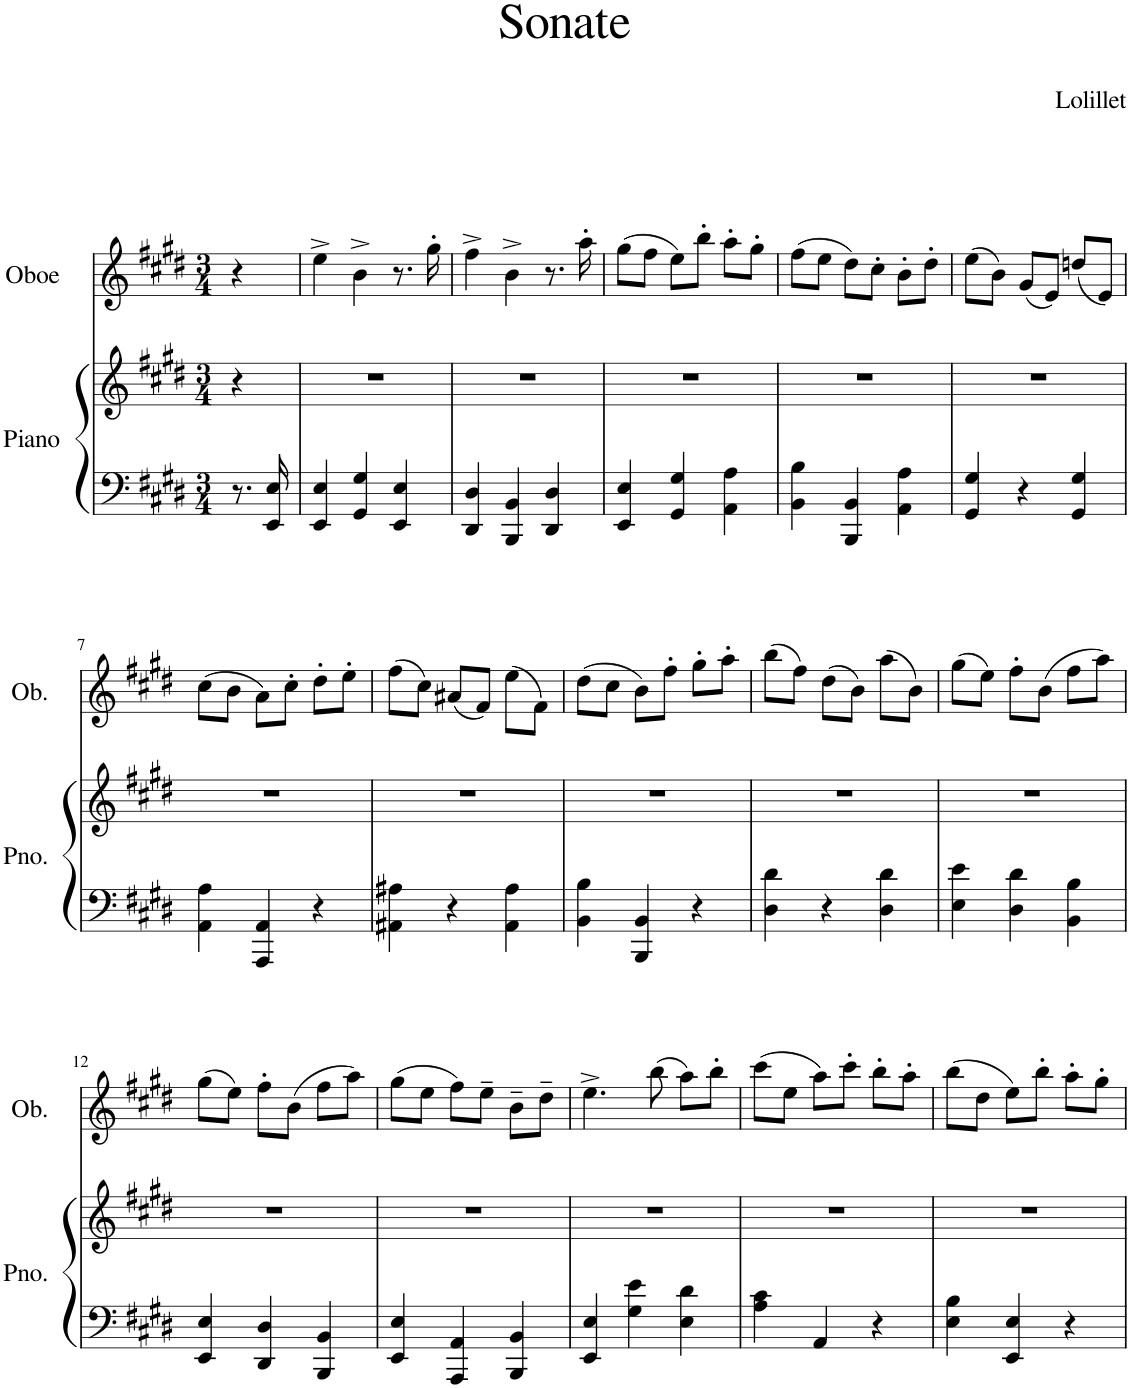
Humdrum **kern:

**kern	**kern	**kern
*part2	*part2	*part1
*staff3	*staff2	*staff1
*I"Piano	*	*I"Oboe
*I'Pno.	*	*I'Ob.
*clefF4	*clefG2	*clefG2
*k[f#c#g#d#]	*k[f#c#g#d#]	*k[f#c#g#d#]
*M3/4	*M3/4	*M3/4
=1	=1	=1
8.r	4r	4r
16EE/ 16E/	.	.
=2	=2	=2
4EE/ 4E/	2.r	4ee^\
4GG#/ 4G#/	.	4b^\
4EE/ 4E/	.	8.r
.	.	16gg#'\
=3	=3	=3
4DD#/ 4D#/	2.r	4ff#^\
4BBB/ 4BB/	.	4b^\
4DD#/ 4D#/	.	8.r
.	.	16aa'\
=4	=4	=4
4EE/ 4E/	2.r	(8gg#\L
.	.	8ff#\J
4GG#/ 4G#/	.	8ee\L)
.	.	8bb'\J
4AA\ 4A\	.	8aa'\L
.	.	8gg#'\J
=5	=5	=5
4BB\ 4B\	2.r	(8ff#\L
.	.	8ee\J
4BBB/ 4BB/	.	8dd#\L)
.	.	8cc#'\J
4AA\ 4A\	.	8b'\L
.	.	8dd#'\J
=6	=6	=6
4GG#/ 4G#/	2.r	(8ee\L
.	.	8b\J)
4r	.	(8g#/L
.	.	8e/J)
4GG#/ 4G#/	.	(8ddn/L
.	.	8e/J)
!!LO:LB:g=z
=7	=7	=7
4AA\ 4A\	2.r	(8cc#\L
.	.	8b\J
4AAA/ 4AA/	.	8a\L)
.	.	8cc#'\J
4r	.	8dd#'\L
.	.	8ee'\J
=8	=8	=8
4AA#X\ 4A#X\	2.r	(8ff#\L
.	.	8cc#\J)
4r	.	(8a#X/L
.	.	8f#/J)
4AA#\ 4A#\	.	(8ee\L
.	.	8f#\J)
=9	=9	=9
4BB\ 4B\	2.r	(8dd#\L
.	.	8cc#\J
4BBB/ 4BB/	.	8b\L)
.	.	8ff#'\J
4r	.	8gg#'\L
.	.	8aa'\J
=10	=10	=10
4D#\ 4d#\	2.r	(8bb\L
.	.	8ff#\J)
4r	.	(8dd#\L
.	.	8b\J)
4D#\ 4d#\	.	(8aa\L
.	.	8b\J)
=11	=11	=11
4E\ 4e\	2.r	(8gg#\L
.	.	8ee\J)
4D#\ 4d#\	.	8ff#'\L
.	.	(8b\J
4BB\ 4B\	.	8ff#\L
.	.	8aa\J)
!!LO:LB:g=z
=12	=12	=12
4EE/ 4E/	2.r	(8gg#\L
.	.	8ee\J)
4DD#/ 4D#/	.	8ff#'\L
.	.	(8b\J
4BBB/ 4BB/	.	8ff#\L
.	.	8aa\J)
=13	=13	=13
4EE/ 4E/	2.r	(8gg#\L
.	.	8ee\J
4AAA/ 4AA/	.	8ff#\L)
.	.	8ee~\J
4BBB/ 4BB/	.	8b~\L
.	.	8dd#~\J
=14	=14	=14
4EE/ 4E/	2.r	4.ee^\
4G#\ 4e\	.	.
.	.	(8bb\
4E\ 4d#\	.	8aa\L)
.	.	8bb'\J
=15	=15	=15
4A\ 4c#\	2.r	(8ccc#\L
.	.	8ee\J
4AA/	.	8aa\L)
.	.	8ccc#'\J
4r	.	8bb'\L
.	.	8aa'\J
=16	=16	=16
4E\ 4B\	2.r	(8bb\L
.	.	8dd#\J
4EE/ 4E/	.	8ee\L)
.	.	8bb'\J
4r	.	8aa'\L
.	.	8gg#'\J
=	=	=
*-	*-	*-
